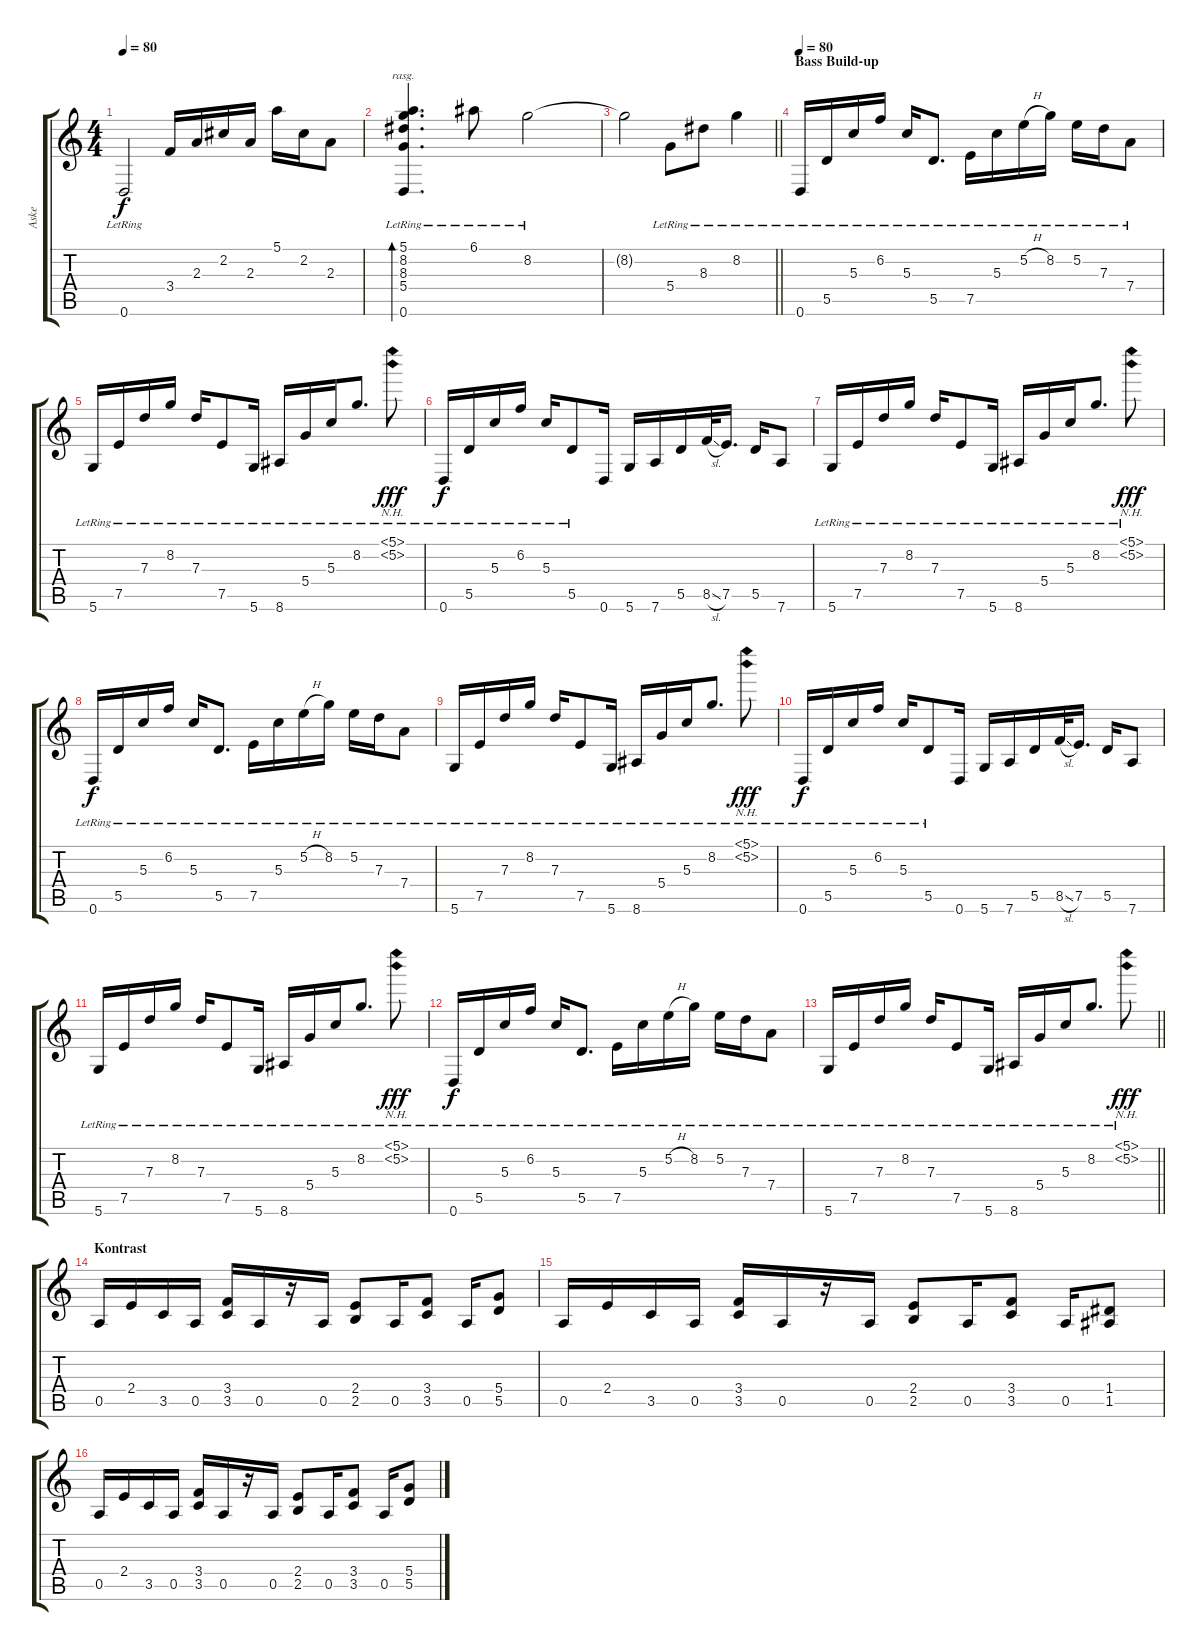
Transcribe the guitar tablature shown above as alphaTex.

\track ("Aske" "Aske") {instrument overdrivenguitar}
\staff {score tabs}
\tuning (E4 B3 G3 D3 A2 D2) {hide}
\ts (4 4)
\tempo 80
\clef g2
\ks c
0.6{lr}.2{dy f} 3.4.16 2.3.16 2.2.16 2.3.16 5.1.16 2.2.16 2.3.8 |
(5.1{lr} 8.2{lr} 8.3{lr} 5.4{lr} 0.6{lr}).4{d bd 240 rasg ii} 6.1{lr}.8 8.2{lr}.2 |
\barLineRight lightlight
8.2{t}.2 5.4{lr}.8 8.3{lr}.8 8.2{lr}.4 |
\section ("" "Bass Build-up")
\tempo 80
0.6{lr}.16{instrument electricguitarclean} 5.5{lr}.16 5.3{lr}.16 6.2{lr}.16 5.3{lr}.16 5.5{lr}.8{d} 7.5{lr}.16 5.3{lr}.16 5.2{h lr}.16 8.2{lr}.16 5.2{lr}.16 7.3{lr}.16 7.4{lr}.8 |
5.6{lr}.16 7.5{lr}.16 7.3{lr}.16 8.2{lr}.16 7.3{lr}.16 7.5{lr}.8 5.6{lr}.16 8.6{lr}.16 5.4{lr}.16 5.3{lr}.16 8.2{lr}.8{d} (5.1{nh lr} 5.2{nh lr}).8{dy fff} |
0.6{lr}.16{dy f} 5.5{lr}.16 5.3{lr}.16 6.2{lr}.16 5.3{lr}.16 5.5{lr}.8 0.6.16 5.6.16 7.6.16 5.5.16 8.5{sl}.32 7.5.16{d} 5.5.16 7.6.8 |
5.6{lr}.16 7.5{lr}.16 7.3{lr}.16 8.2{lr}.16 7.3{lr}.16 7.5{lr}.8 5.6{lr}.16 8.6{lr}.16 5.4{lr}.16 5.3{lr}.16 8.2{lr}.8{d} (5.1{nh lr} 5.2{nh lr}).8{dy fff} |
0.6{lr}.16{dy f} 5.5{lr}.16 5.3{lr}.16 6.2{lr}.16 5.3{lr}.16 5.5{lr}.8{d} 7.5{lr}.16 5.3{lr}.16 5.2{h lr}.16 8.2{lr}.16 5.2{lr}.16 7.3{lr}.16 7.4{lr}.8 |
5.6{lr}.16 7.5{lr}.16 7.3{lr}.16 8.2{lr}.16 7.3{lr}.16 7.5{lr}.8 5.6{lr}.16 8.6{lr}.16 5.4{lr}.16 5.3{lr}.16 8.2{lr}.8{d} (5.1{nh lr} 5.2{nh lr}).8{dy fff} |
0.6{lr}.16{dy f} 5.5{lr}.16 5.3{lr}.16 6.2{lr}.16 5.3{lr}.16 5.5{lr}.8 0.6.16 5.6.16 7.6.16 5.5.16 8.5{sl}.32 7.5.16{d} 5.5.16 7.6.8 |
5.6{lr}.16 7.5{lr}.16 7.3{lr}.16 8.2{lr}.16 7.3{lr}.16 7.5{lr}.8 5.6{lr}.16 8.6{lr}.16 5.4{lr}.16 5.3{lr}.16 8.2{lr}.8{d} (5.1{nh lr} 5.2{nh lr}).8{dy fff} |
0.6{lr}.16{dy f} 5.5{lr}.16 5.3{lr}.16 6.2{lr}.16 5.3{lr}.16 5.5{lr}.8{d} 7.5{lr}.16 5.3{lr}.16 5.2{h lr}.16 8.2{lr}.16 5.2{lr}.16 7.3{lr}.16 7.4{lr}.8 |
\barLineRight lightlight
5.6{lr}.16 7.5{lr}.16 7.3{lr}.16 8.2{lr}.16 7.3{lr}.16 7.5{lr}.8 5.6{lr}.16 8.6{lr}.16 5.4{lr}.16 5.3{lr}.16 8.2{lr}.8{d} (5.1{nh lr} 5.2{nh lr}).8{dy fff} |
\section ("" "Kontrast")
0.5.16{instrument overdrivenguitar} 2.4.16 3.5.16 0.5.16 (3.4 3.5).16 0.5.16 r.16 0.5.16 (2.4 2.5).8 0.5.16 (3.4 3.5).8 0.5.16 (5.4 5.5).8 |
0.5.16 2.4.16 3.5.16 0.5.16 (3.4 3.5).16 0.5.16 r.16 0.5.16 (2.4 2.5).8 0.5.16 (3.4 3.5).8 0.5.16 (1.4 1.5).8 |
0.5.16 2.4.16 3.5.16 0.5.16 (3.4 3.5).16 0.5.16 r.16 0.5.16 (2.4 2.5).8 0.5.16 (3.4 3.5).8 0.5.16 (5.4 5.5).8
